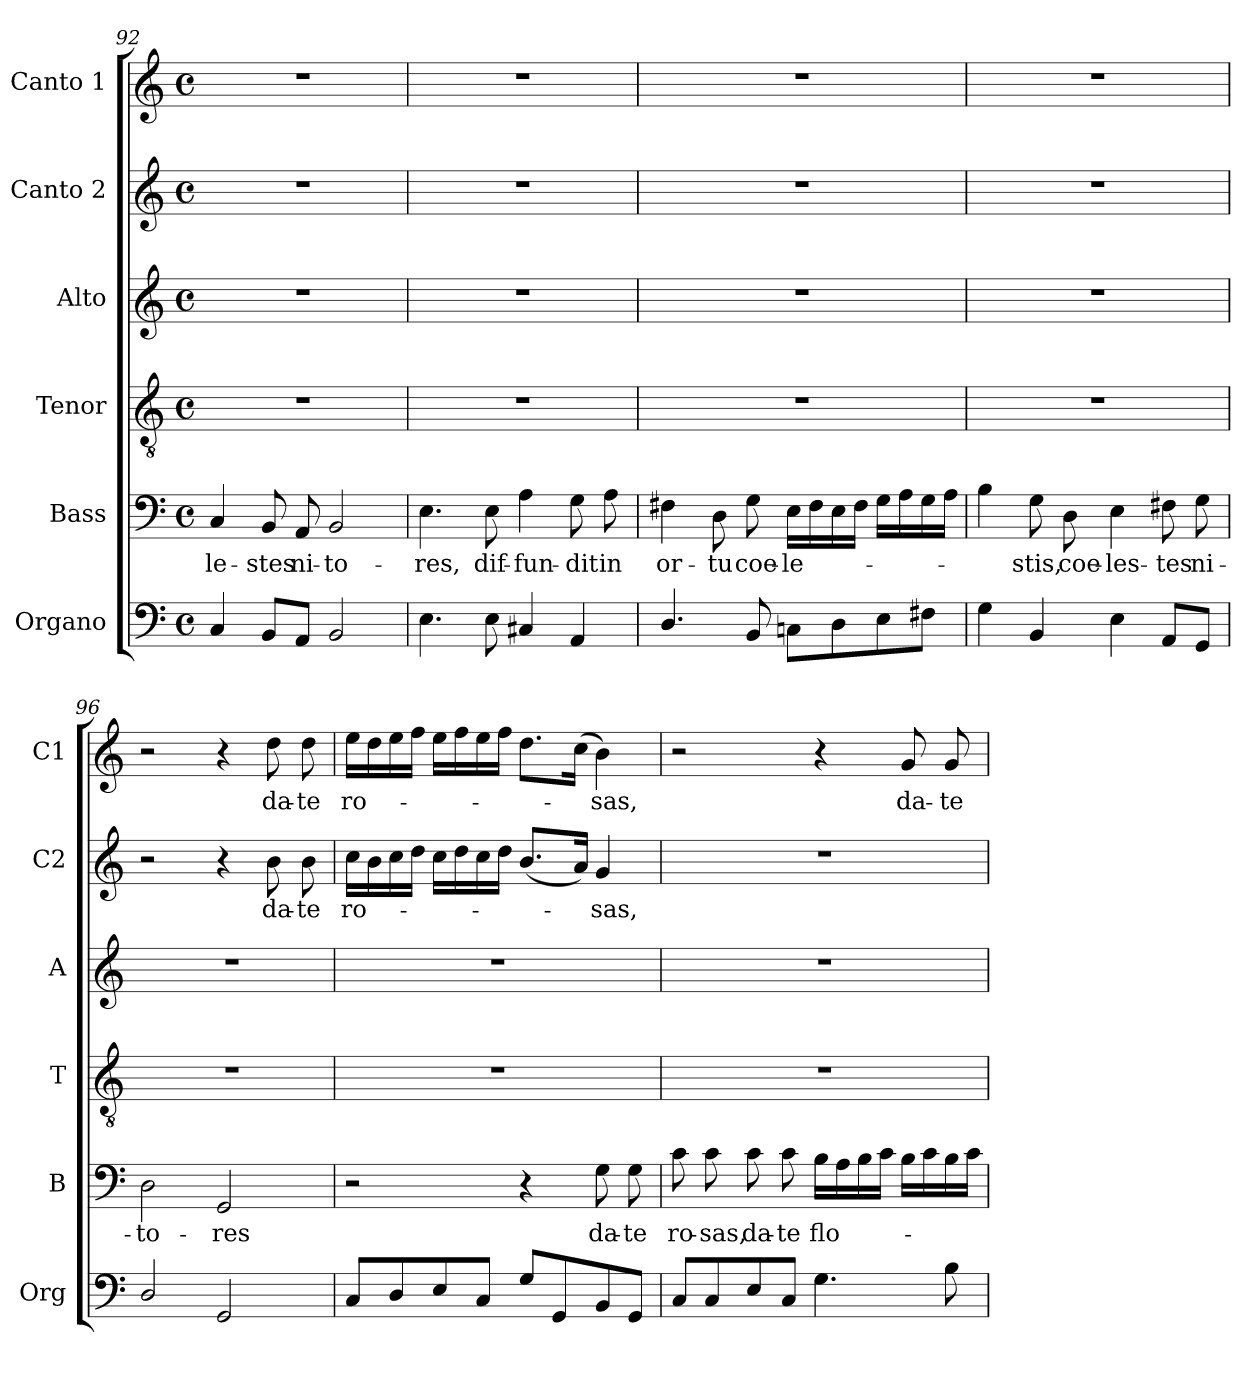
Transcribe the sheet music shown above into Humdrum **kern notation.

**kern	**kern	**text	**kern	**kern	**kern	**text	**kern	**text
*part6	*part5	*part5	*part4	*part3	*part2	*part2	*part1	*part1
*staff6	*staff5	*staff5	*staff4	*staff3	*staff2	*staff2	*staff1	*staff1
*I"Organo	*I"Bass	*	*I"Tenor	*I"Alto	*I"Canto 2	*	*I"Canto 1	*
*I'Org	*I'B	*	*I'T	*I'A	*I'C2	*	*I'C1	*
*clefF4	*clefF4	*	*clefGv2	*clefG2	*clefG2	*	*clefG2	*
*	*	*	*ITrd7c12	*	*	*	*	*
*k[]	*k[]	*	*k[]	*k[]	*k[]	*	*k[]	*
*C:	*C:	*	*C:	*C:	*C:	*	*C:	*
*M4/4	*M4/4	*	*M4/4	*M4/4	*M4/4	*	*M4/4	*
*met(c)	*met(c)	*	*met(c)	*met(c)	*met(c)	*	*met(c)	*
=92	=92	=92	=92	=92	=92	=92	=92	=92
!	!	!LO:LY:b	!	!	!	!	!	!
4C/	4C/	-le-	1r	1r	1r	.	1r	.
!	!	!LO:LY:b	!	!	!	!	!	!
8BB/L	8BB/	-stes	.	.	.	.	.	.
!	!	!LO:LY:b	!	!	!	!	!	!
8AA/J	8AA/	ni-	.	.	.	.	.	.
!	!	!LO:LY:b	!	!	!	!	!	!
2BB/	2BB/	-to-	.	.	.	.	.	.
!!LO:LB:g=z
=93	=93	=93	=93	=93	=93	=93	=93	=93
!	!	!LO:LY:b	!	!	!	!	!	!
4.E\	4.E\	res,	1r	1r	1r	.	1r	.
!	!	!LO:LY:b	!	!	!	!	!	!
8E\	8E\	dif-	.	.	.	.	.	.
!	!	!LO:LY:b	!	!	!	!	!	!
4C#X/	4A\	-fun-	.	.	.	.	.	.
!	!	!LO:LY:b	!	!	!	!	!	!
4AA/	8G\	-dit	.	.	.	.	.	.
!	!	!LO:LY:b	!	!	!	!	!	!
.	8A\	in	.	.	.	.	.	.
=94	=94	=94	=94	=94	=94	=94	=94	=94
!	!	!LO:LY:b	!	!	!	!	!	!
4.D/	4F#X\	or-	1r	1r	1r	.	1r	.
!	!	!LO:LY:b	!	!	!	!	!	!
.	8D\	-tu	.	.	.	.	.	.
!	!	!LO:LY:b	!	!	!	!	!	!
8BB/	8G\	coe-	.	.	.	.	.	.
!	!	!LO:LY:b	!	!	!	!	!	!
8Cn\L	16E\LL	-le-	.	.	.	.	.	.
.	16F#\	.	.	.	.	.	.	.
8D\	16E\	.	.	.	.	.	.	.
.	16F#\JJ	.	.	.	.	.	.	.
8E\	16G\LL	.	.	.	.	.	.	.
.	16A\	.	.	.	.	.	.	.
8F#X\J	16G\	.	.	.	.	.	.	.
.	16A\JJ	.	.	.	.	.	.	.
=95	=95	=95	=95	=95	=95	=95	=95	=95
4G\	4B\	.	1r	1r	1r	.	1r	.
!	!	!LO:LY:b	!	!	!	!	!	!
4BB/	8G\	-stis,	.	.	.	.	.	.
!	!	!LO:LY:b	!	!	!	!	!	!
.	8D\	coe-	.	.	.	.	.	.
!	!	!LO:LY:b	!	!	!	!	!	!
4E\	4E\	-les-	.	.	.	.	.	.
!	!	!LO:LY:b	!	!	!	!	!	!
8AA/L	8F#X\	-tes	.	.	.	.	.	.
!	!	!LO:LY:b	!	!	!	!	!	!
8GG/J	8G\	ni-	.	.	.	.	.	.
=96	=96	=96	=96	=96	=96	=96	=96	=96
!	!	!LO:LY:b	!	!	!	!	!	!
2D/	2D\	-to-	1r	1r	2r	.	2r	.
!	!	!LO:LY:b	!	!	!	!	!	!
2GG/	2GG/	-res	.	.	4r	.	4r	.
!	!	!	!	!	!	!LO:LY:b	!	!
!	!	!	!	!	!	!	!	!LO:LY:b
.	.	.	.	.	8b\	da-	8dd\	da-
!	!	!	!	!	!	!LO:LY:b	!	!
!	!	!	!	!	!	!	!	!LO:LY:b
.	.	.	.	.	8b\	-te	8dd\	-te
!!LO:PB:g=z
=97	=97	=97	=97	=97	=97	=97	=97	=97
!	!	!	!	!	!	!LO:LY:b	!	!
!	!	!	!	!	!	!	!	!LO:LY:b
8C/L	2r	.	1r	1r	16cc\LL	ro-	16ee\LL	ro-
.	.	.	.	.	16b\	.	16dd\	.
8D/	.	.	.	.	16cc\	.	16ee\	.
.	.	.	.	.	16dd\JJ	.	16ff\JJ	.
8E/	.	.	.	.	16cc\LL	.	16ee\LL	.
.	.	.	.	.	16dd\	.	16ff\	.
8C/J	.	.	.	.	16cc\	.	16ee\	.
.	.	.	.	.	16dd\JJ	.	16ff\JJ	.
8G/L	4r	.	.	.	(8.b/L	.	8.dd\L	.
8GG/	.	.	.	.	.	.	.	.
.	.	.	.	.	16a/Jk)	.	(16cc\Jk	.
!	!	!LO:LY:b	!	!	!	!	!	!
!	!	!	!	!	!	!LO:LY:b	!	!
!	!	!	!	!	!	!	!	!LO:LY:b
8BB/	8G\	da-	.	.	4g/	-sas,	4b\)	sas,
!	!	!LO:LY:b	!	!	!	!	!	!
8GG/J	8G\	-te	.	.	.	.	.	.
=98	=98	=98	=98	=98	=98	=98	=98	=98
!	!	!LO:LY:b	!	!	!	!	!	!
8C/L	8c\	ro-	1r	1r	1r	.	2r	.
!	!	!LO:LY:b	!	!	!	!	!	!
8C/	8c\	sas,	.	.	.	.	.	.
!	!	!LO:LY:b	!	!	!	!	!	!
8E/	8c\	da-	.	.	.	.	.	.
!	!	!LO:LY:b	!	!	!	!	!	!
8C/J	8c\	-te	.	.	.	.	.	.
!	!	!LO:LY:b	!	!	!	!	!	!
4.G\	16B\LL	flo-	.	.	.	.	4r	.
.	16A\	.	.	.	.	.	.	.
.	16B\	.	.	.	.	.	.	.
.	16c\JJ	.	.	.	.	.	.	.
!	!	!	!	!	!	!	!	!LO:LY:b
.	16B\LL	.	.	.	.	.	8g/	da-
.	16c\	.	.	.	.	.	.	.
!	!	!	!	!	!	!	!	!LO:LY:b
8B\	16B\	.	.	.	.	.	8g/	-te
.	16c\JJ	.	.	.	.	.	.	.
=	=	=	=	=	=	=	=	=
*-	*-	*-	*-	*-	*-	*-	*-	*-
